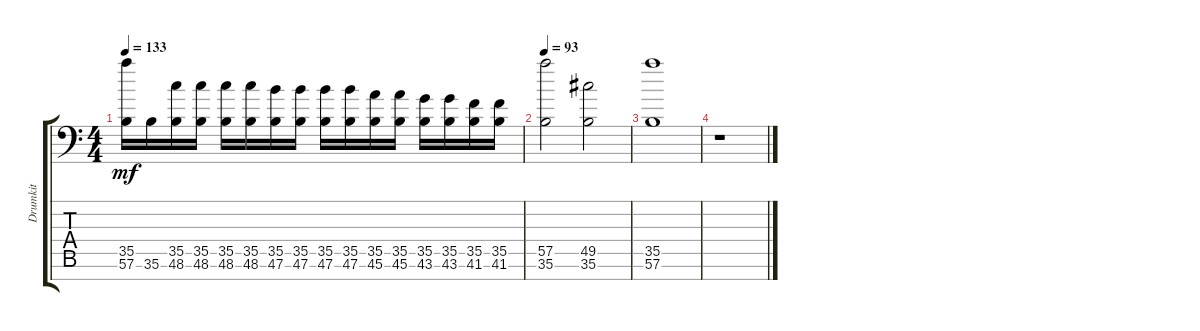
\track ("Drumkit" "Drumkit") {instrument acousticgrandpiano}
\staff {score tabs}
\tuning (C-1 C-1 C-1 C-1 C-1 C-1 C-1) {hide}
\ts (4 4)
\tempo 133
\clef f4
\ks c
(35.5 57.6).16{dy mf} 35.6.16 (35.5 48.6).16 (35.5 48.6).16 (35.5 48.6).16 (35.5 48.6).16 (35.5 47.6).16 (35.5 47.6).16 (35.5 47.6).16 (35.5 47.6).16 (35.5 45.6).16 (35.5 45.6).16 (35.5 43.6).16 (35.5 43.6).16 (35.5 41.6).16 (35.5 41.6).16 |
\tempo 93
(57.5 35.6).2 (49.5 35.6).2 |
(35.5 57.6).1 |
r.1
